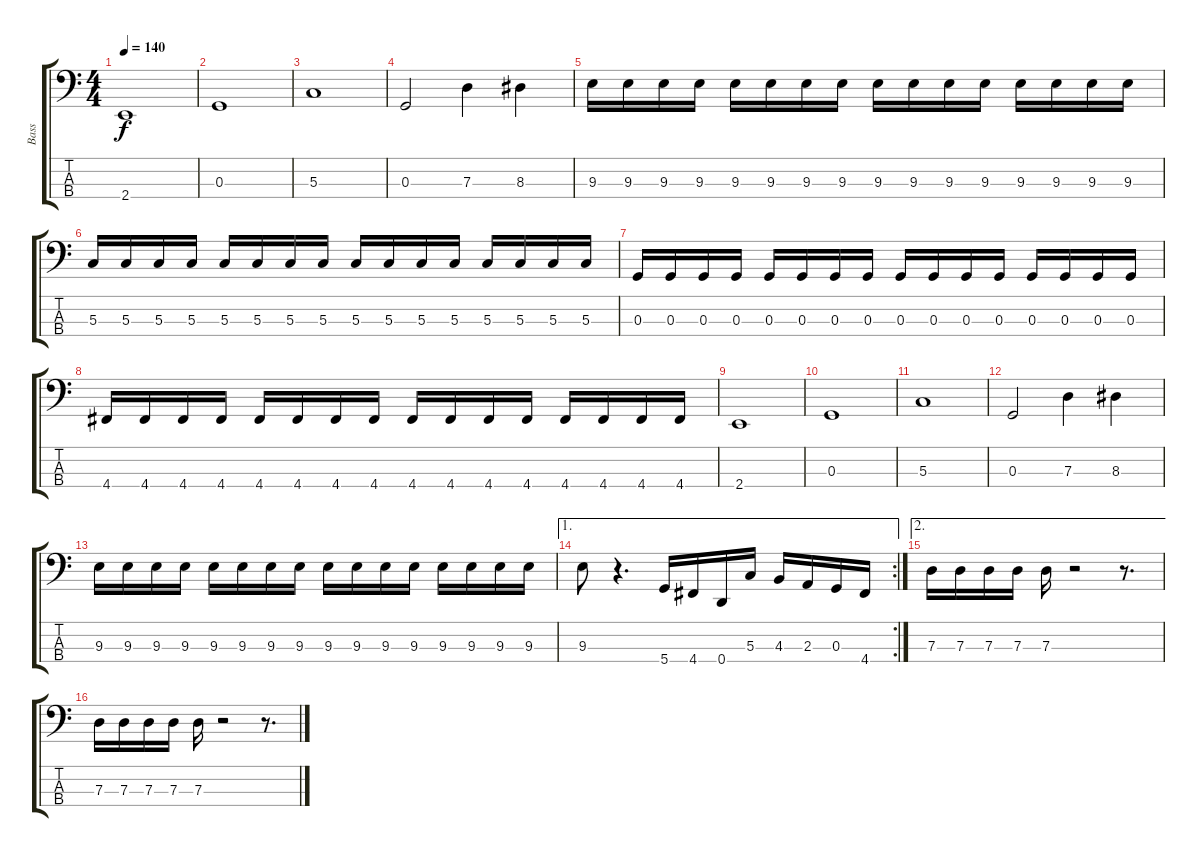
\track ("Bass" "Bass") {instrument electricbassfinger}
\staff {score tabs}
\tuning (F2 C2 G1 D1) {hide}
\ts (4 4)
\tempo 140
\clef f4
\ks c
2.4.1{dy f} |
0.3.1 |
5.3.1 |
0.3.2 7.3.4 8.3.4 |
9.3.16 9.3.16 9.3.16 9.3.16 9.3.16 9.3.16 9.3.16 9.3.16 9.3.16 9.3.16 9.3.16 9.3.16 9.3.16 9.3.16 9.3.16 9.3.16 |
5.3.16 5.3.16 5.3.16 5.3.16 5.3.16 5.3.16 5.3.16 5.3.16 5.3.16 5.3.16 5.3.16 5.3.16 5.3.16 5.3.16 5.3.16 5.3.16 |
0.3.16 0.3.16 0.3.16 0.3.16 0.3.16 0.3.16 0.3.16 0.3.16 0.3.16 0.3.16 0.3.16 0.3.16 0.3.16 0.3.16 0.3.16 0.3.16 |
4.4.16 4.4.16 4.4.16 4.4.16 4.4.16 4.4.16 4.4.16 4.4.16 4.4.16 4.4.16 4.4.16 4.4.16 4.4.16 4.4.16 4.4.16 4.4.16 |
2.4.1 |
0.3.1 |
5.3.1 |
0.3.2 7.3.4 8.3.4 |
9.3.16 9.3.16 9.3.16 9.3.16 9.3.16 9.3.16 9.3.16 9.3.16 9.3.16 9.3.16 9.3.16 9.3.16 9.3.16 9.3.16 9.3.16 9.3.16 |
\ae 1
\rc 2
9.3.8 r.4{d} 5.4.16 4.4.16 0.4.16 5.3.16 4.3.16 2.3.16 0.3.16 4.4.16 |
\ae 2
7.3.16 7.3.16 7.3.16 7.3.16 7.3.16 r.2 r.8{d} |
7.3.16 7.3.16 7.3.16 7.3.16 7.3.16 r.2 r.8{d}
